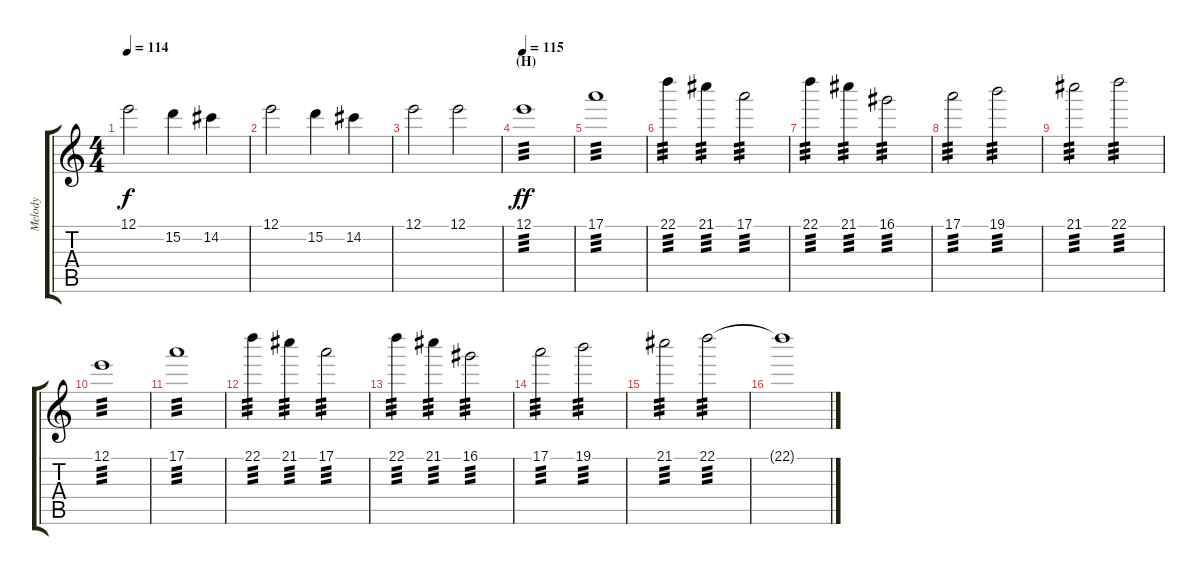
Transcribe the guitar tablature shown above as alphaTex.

\track ("Melody" "Melody") {instrument electricguitarjazz}
\staff {score tabs}
\tuning (E4 B3 G3 D3 A2 E2) {hide}
\ts (4 4)
\tempo 114
\clef g2
\ks c
12.1.2{dy f} 15.2.4 14.2.4 |
12.1.2 15.2.4 14.2.4 |
12.1.2 12.1.2 |
\section ("" "(H)")
\tempo 115
12.1.1{tp 3 dy ff} |
17.1.1{tp 3} |
22.1.4{tp 3} 21.1.4{tp 3} 17.1.2{tp 3} |
22.1.4{tp 3} 21.1.4{tp 3} 16.1.2{tp 3} |
17.1.2{tp 3} 19.1.2{tp 3} |
21.1.2{tp 3} 22.1.2{tp 3} |
12.1.1{tp 3} |
17.1.1{tp 3} |
22.1.4{tp 3} 21.1.4{tp 3} 17.1.2{tp 3} |
22.1.4{tp 3} 21.1.4{tp 3} 16.1.2{tp 3} |
17.1.2{tp 3} 19.1.2{tp 3} |
21.1.2{tp 3} 22.1.2{tp 3} |
22.1{t}.1
